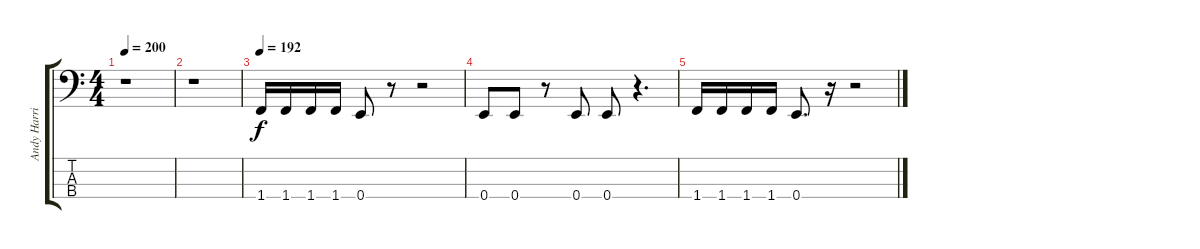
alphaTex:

\track ("Andy Harris (Bass)" "Andy Harri") {instrument electricbassfinger}
\staff {score tabs}
\tuning (G2 D2 A1 E1) {hide}
\ts (4 4)
\tempo 200
\clef f4
\ks c
r.1{dy f instrument electricbassfinger} |
r.1 |
\tempo 192
1.4.16 1.4.16 1.4.16 1.4.16 0.4.8 r.8 r.2 |
0.4.8 0.4.8 r.8 0.4.8 0.4.8 r.4{d} |
1.4.16 1.4.16 1.4.16 1.4.16 0.4.8{d} r.16 r.2
